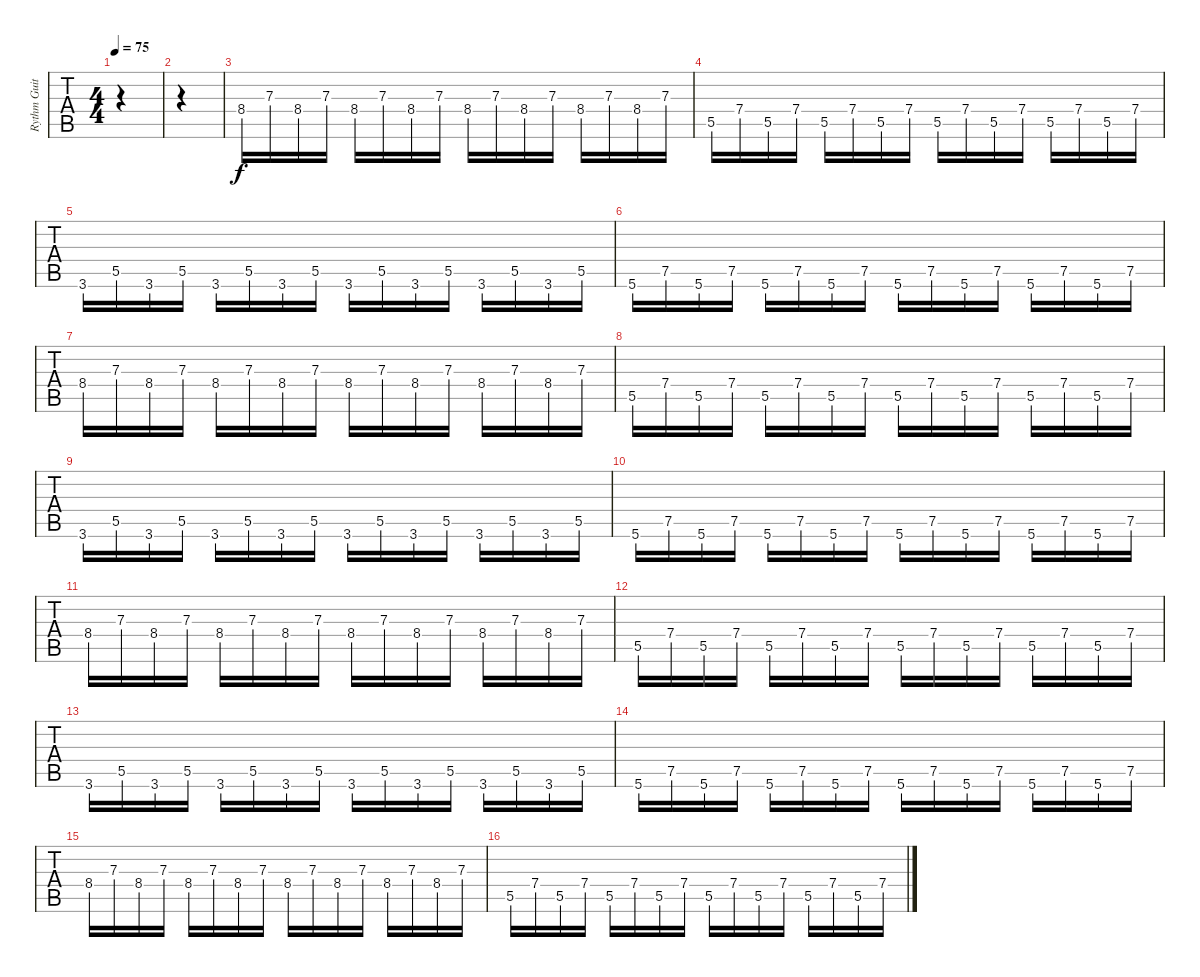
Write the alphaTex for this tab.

\track ("Rythm Guitar (Nicolas)" "Rythm Guit") {instrument overdrivenguitar}
\staff {tabs}
\tuning (E4 B3 G3 D3 A2 E2) {hide}
\ts (4 4)
\tempo 75
\clef g2
\ks c
|
|
8.4.16{volume 7 instrument electricguitarjazz} 7.3.16 8.4.16 7.3.16 8.4.16 7.3.16 8.4.16 7.3.16 8.4.16 7.3.16 8.4.16 7.3.16 8.4.16 7.3.16 8.4.16 7.3.16 |
5.5.16 7.4.16 5.5.16 7.4.16 5.5.16 7.4.16 5.5.16 7.4.16 5.5.16 7.4.16 5.5.16 7.4.16 5.5.16 7.4.16 5.5.16 7.4.16 |
3.6.16 5.5.16 3.6.16 5.5.16 3.6.16 5.5.16 3.6.16 5.5.16 3.6.16 5.5.16 3.6.16 5.5.16 3.6.16 5.5.16 3.6.16 5.5.16 |
5.6.16 7.5.16 5.6.16 7.5.16 5.6.16 7.5.16 5.6.16 7.5.16 5.6.16 7.5.16 5.6.16 7.5.16 5.6.16 7.5.16 5.6.16 7.5.16 |
8.4.16 7.3.16 8.4.16 7.3.16 8.4.16 7.3.16 8.4.16 7.3.16 8.4.16 7.3.16 8.4.16 7.3.16 8.4.16 7.3.16 8.4.16 7.3.16 |
5.5.16 7.4.16 5.5.16 7.4.16 5.5.16 7.4.16 5.5.16 7.4.16 5.5.16 7.4.16 5.5.16 7.4.16 5.5.16 7.4.16 5.5.16 7.4.16 |
3.6.16 5.5.16 3.6.16 5.5.16 3.6.16 5.5.16 3.6.16 5.5.16 3.6.16 5.5.16 3.6.16 5.5.16 3.6.16 5.5.16 3.6.16 5.5.16 |
5.6.16 7.5.16 5.6.16 7.5.16 5.6.16 7.5.16 5.6.16 7.5.16 5.6.16 7.5.16 5.6.16 7.5.16 5.6.16 7.5.16 5.6.16 7.5.16 |
8.4.16 7.3.16 8.4.16 7.3.16 8.4.16 7.3.16 8.4.16 7.3.16 8.4.16 7.3.16 8.4.16 7.3.16 8.4.16 7.3.16 8.4.16 7.3.16 |
5.5.16 7.4.16 5.5.16 7.4.16 5.5.16 7.4.16 5.5.16 7.4.16 5.5.16 7.4.16 5.5.16 7.4.16 5.5.16 7.4.16 5.5.16 7.4.16 |
3.6.16 5.5.16 3.6.16 5.5.16 3.6.16 5.5.16 3.6.16 5.5.16 3.6.16 5.5.16 3.6.16 5.5.16 3.6.16 5.5.16 3.6.16 5.5.16 |
5.6.16 7.5.16 5.6.16 7.5.16 5.6.16 7.5.16 5.6.16 7.5.16 5.6.16 7.5.16 5.6.16 7.5.16 5.6.16 7.5.16 5.6.16 7.5.16 |
8.4.16 7.3.16 8.4.16 7.3.16 8.4.16 7.3.16 8.4.16 7.3.16 8.4.16 7.3.16 8.4.16 7.3.16 8.4.16 7.3.16 8.4.16 7.3.16 |
5.5.16 7.4.16 5.5.16 7.4.16 5.5.16 7.4.16 5.5.16 7.4.16 5.5.16 7.4.16 5.5.16 7.4.16 5.5.16 7.4.16 5.5.16 7.4.16
